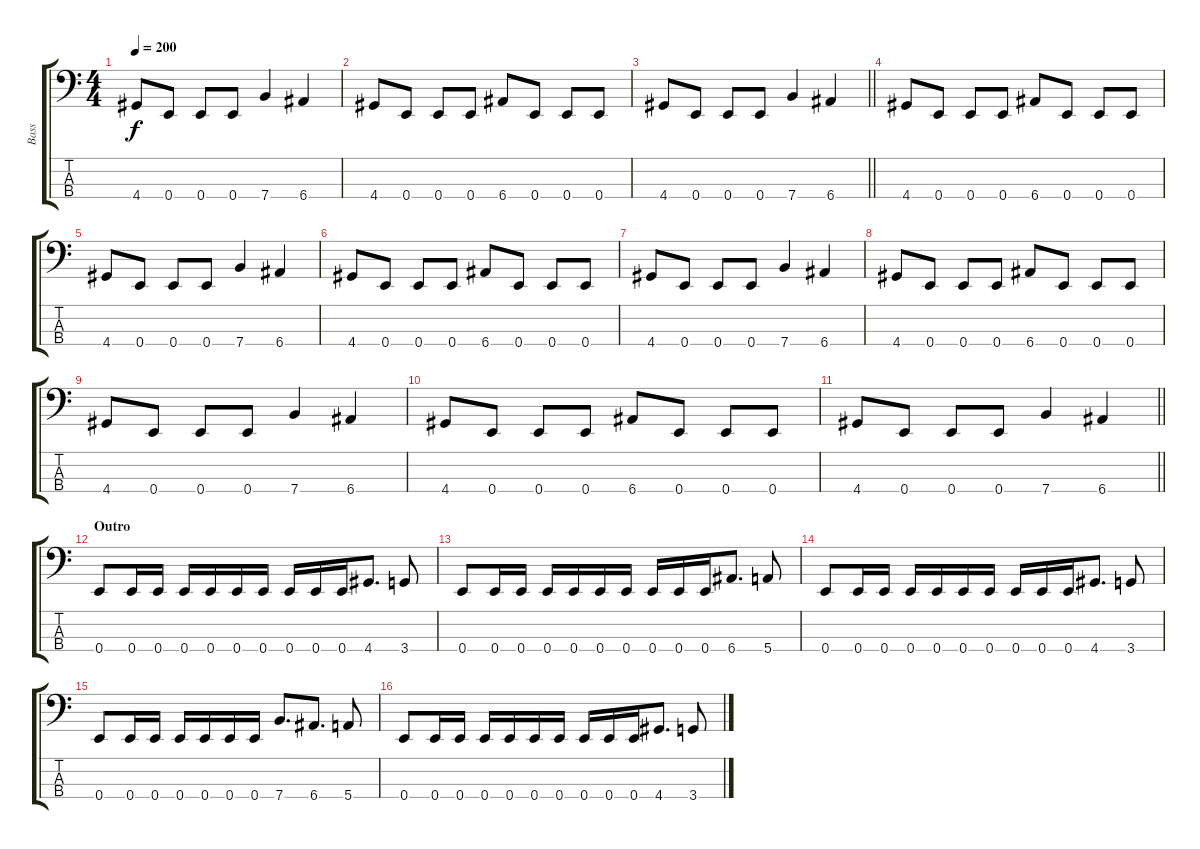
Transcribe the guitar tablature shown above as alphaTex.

\track ("Bass" "Bass") {instrument electricbassfinger}
\staff {score tabs}
\tuning (G2 D2 A1 E1) {hide}
\ts (4 4)
\tempo 200
\clef f4
\ks c
4.4.8{dy f} 0.4.8 0.4.8 0.4.8 7.4.4 6.4.4 |
4.4.8 0.4.8 0.4.8 0.4.8 6.4.8 0.4.8 0.4.8 0.4.8 |
\barLineRight lightlight
4.4.8 0.4.8 0.4.8 0.4.8 7.4.4 6.4.4 |
4.4.8 0.4.8 0.4.8 0.4.8 6.4.8 0.4.8 0.4.8 0.4.8 |
4.4.8 0.4.8 0.4.8 0.4.8 7.4.4 6.4.4 |
4.4.8 0.4.8 0.4.8 0.4.8 6.4.8 0.4.8 0.4.8 0.4.8 |
4.4.8 0.4.8 0.4.8 0.4.8 7.4.4 6.4.4 |
4.4.8 0.4.8 0.4.8 0.4.8 6.4.8 0.4.8 0.4.8 0.4.8 |
4.4.8 0.4.8 0.4.8 0.4.8 7.4.4 6.4.4 |
4.4.8 0.4.8 0.4.8 0.4.8 6.4.8 0.4.8 0.4.8 0.4.8 |
\barLineRight lightlight
4.4.8 0.4.8 0.4.8 0.4.8 7.4.4 6.4.4 |
\section ("" "Outro")
0.4.8 0.4.16 0.4.16 0.4.16 0.4.16 0.4.16 0.4.16 0.4.16 0.4.16 0.4.16 4.4.8{d} 3.4.8 |
0.4.8 0.4.16 0.4.16 0.4.16 0.4.16 0.4.16 0.4.16 0.4.16 0.4.16 0.4.16 6.4.8{d} 5.4.8 |
0.4.8 0.4.16 0.4.16 0.4.16 0.4.16 0.4.16 0.4.16 0.4.16 0.4.16 0.4.16 4.4.8{d} 3.4.8 |
0.4.8 0.4.16 0.4.16 0.4.16 0.4.16 0.4.16 0.4.16 7.4.8{d} 6.4.8{d} 5.4.8 |
0.4.8 0.4.16 0.4.16 0.4.16 0.4.16 0.4.16 0.4.16 0.4.16 0.4.16 0.4.16 4.4.8{d} 3.4.8
